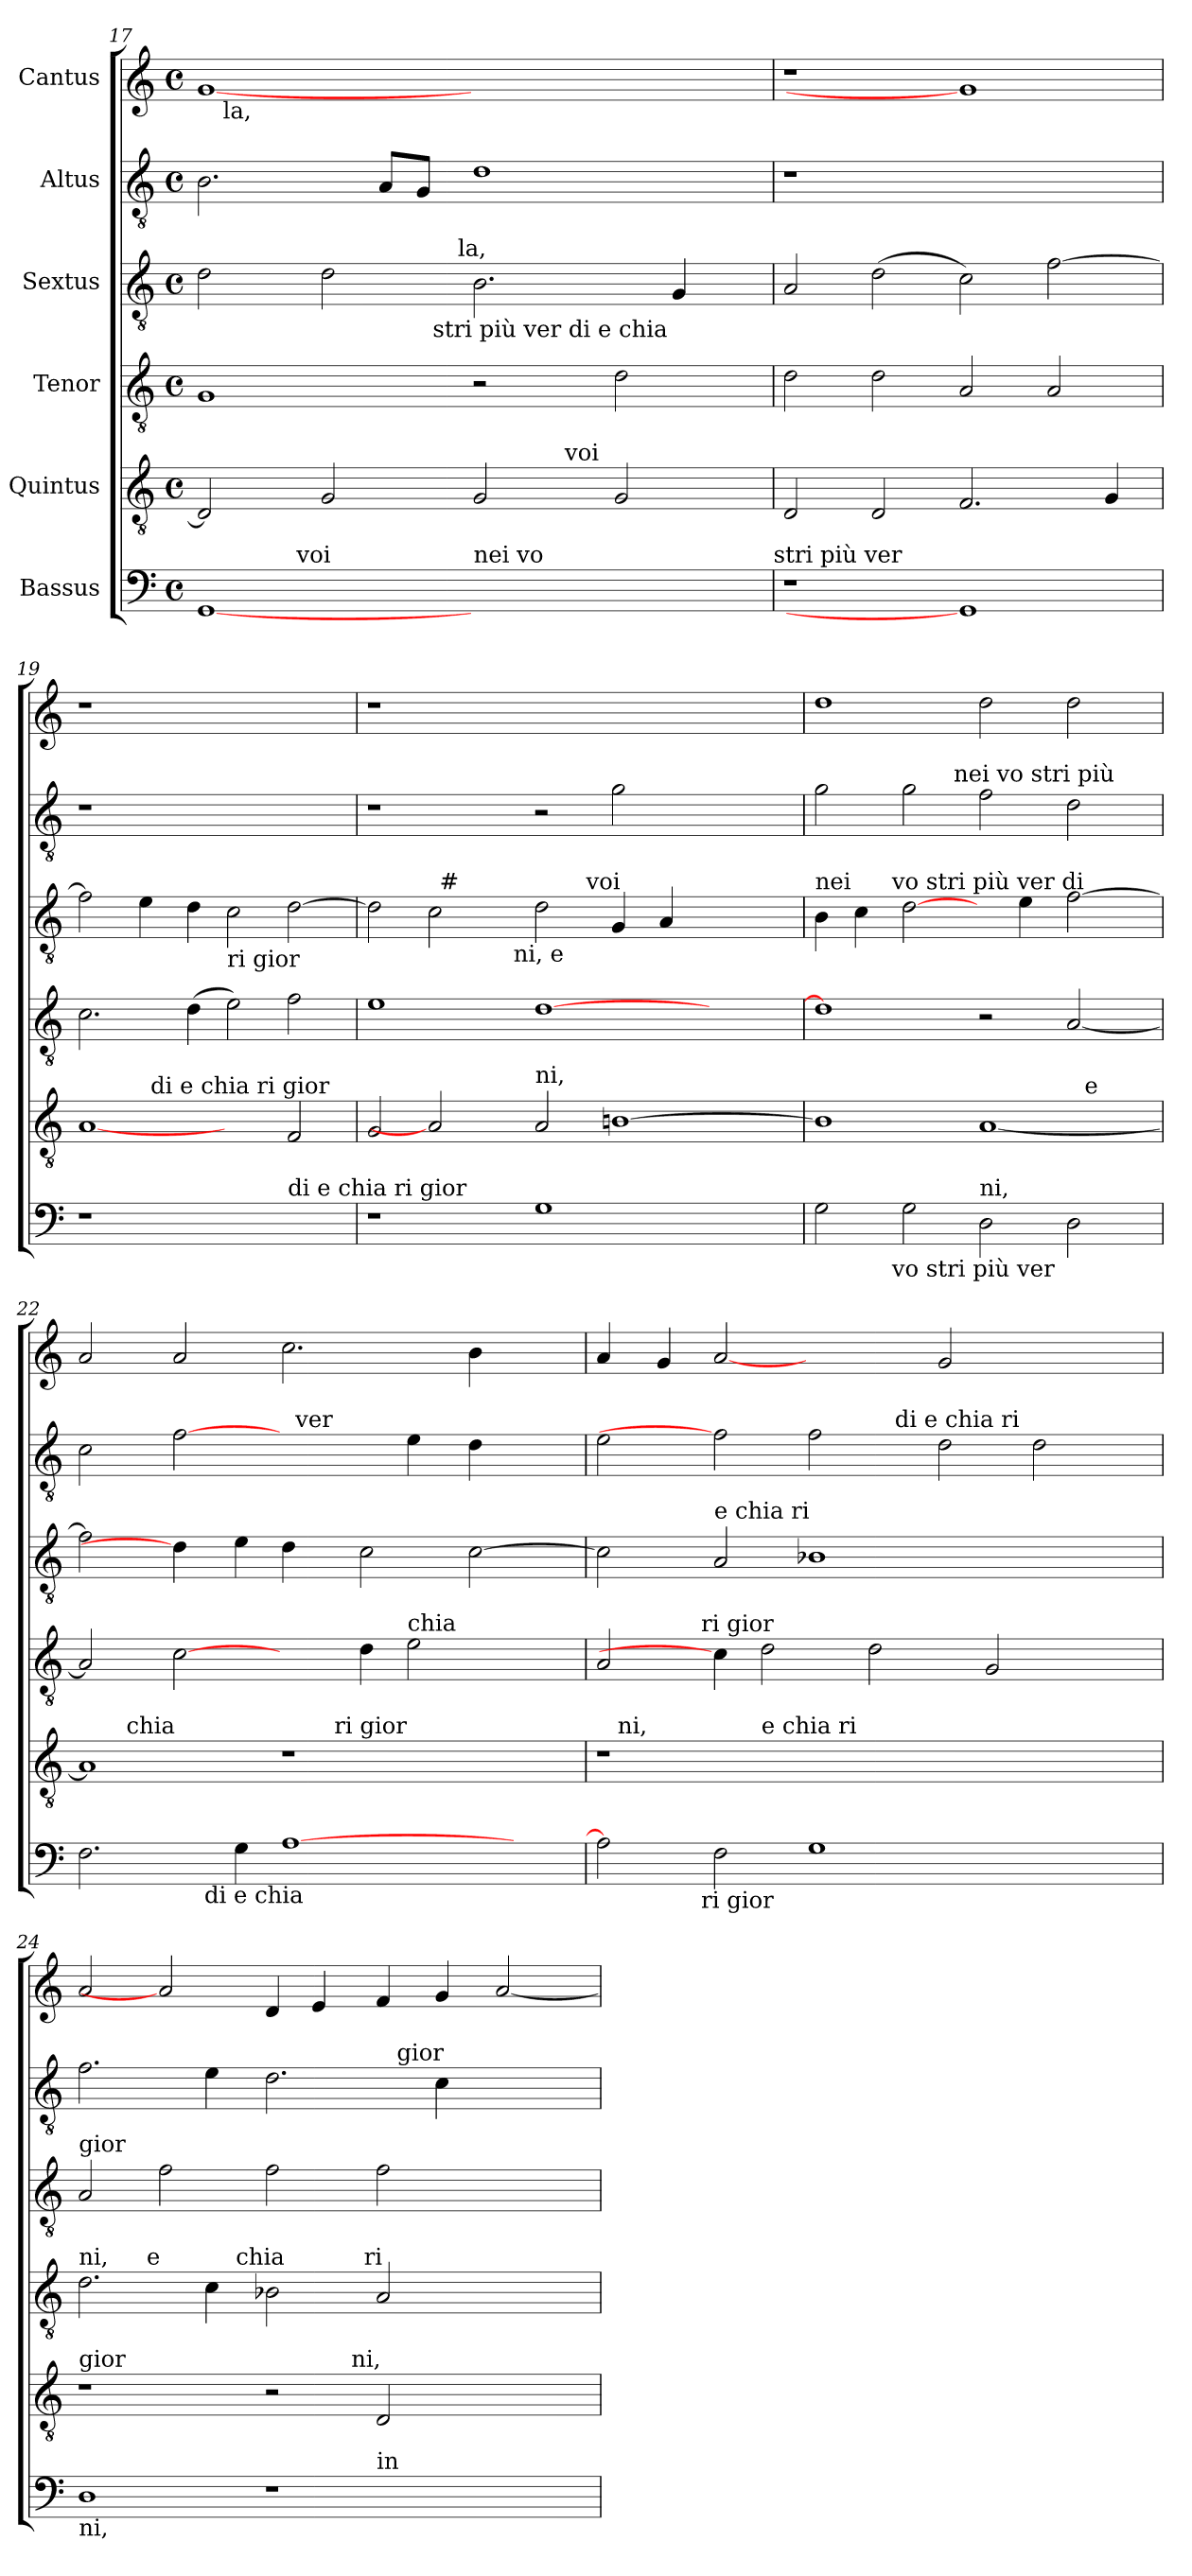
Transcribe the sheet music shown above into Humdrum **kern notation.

**kern	**kern	**kern	**kern	**kern	**kern
*part6	*part5	*part4	*part3	*part2	*part1
*staff6	*staff5	*staff4	*staff3	*staff2	*staff1
*I"Bassus	*I"Quintus	*I"Tenor	*I"Sextus	*I"Altus	*I"Cantus
*clefF4	*clefGv2	*clefGv2	*clefGv2	*clefGv2	*clefG2
*ITrd7c12	*	*	*	*	*
*k[]	*k[]	*k[]	*k[]	*k[]	*k[]
*C:	*C:	*C:	*C:	*C:	*C:
*M4/4	*M4/4	*M4/4	*M4/4	*M4/4	*M4/4
*met(c)	*met(c)	*met(c)	*met(c)	*met(c)	*met(c)
=17	=17	=17	=17	=17	=17
!	!LO:TX:a:t=la,	!	!	!	!
*^	*^	*	*^	*	*^
*	*	*	*	*	*	*^	*	*	*
[1GGG	4..ryy	2D/]	1ryy	1G	2d\	2ryy	2ryy	2.B\	[1g	16ryy
!	!	!	!	!	!	!	!	!	!	!LO:TX:b:t=la,
.	.	.	.	.	.	.	.	.	.	1ryy
!	!LO:TX:a:t=voi	!	!	!	!	!	!	!	!	!
.	1ryy	.	.	.	.	.	.	.	.	.
.	.	2G/	.	.	2d\	4ryy	4...ryy	.	.	.
.	.	.	.	.	.	8ryy	.	8A/L	.	.
.	.	.	.	.	.	32ryy	.	8G/J	.	.
!	!	!	!	!	!	!LO:TX:b:t=stri più ver di e chia	!	!	!	!
.	.	.	.	.	.	1ryy	.	.	.	.
!	!	!	!	!	!	!	!LO:TX:a:t=la,	!	!	!
.	.	.	.	.	.	.	1ryy	.	.	.
!LO:TX:a:t=nei vo	!	!	!	!	!	!	!	!	!	!
1ryy	.	2G/	4.ryy	2r	2.B\	.	.	1d	1ryy	.
.	.	.	.	.	.	.	.	.	.	2...ryy
!	!	!	!LO:TX:a:t=voi	!	!	!	!	!	!	!
.	.	.	2ryy	.	.	.	.	.	.	.
.	2ryy	.	.	.	.	.	.	.	.	.
.	.	2G/	.	2d\	.	.	.	.	.	.
.	.	.	.	.	4G/	.	.	.	.	.
.	.	.	8ryy	.	.	.	.	.	.	.
.	.	.	.	.	.	16.ryy	.	.	.	.
.	16ryy	.	.	.	.	.	.	.	.	.
.	.	.	.	.	.	.	32ryy	.	.	.
!LO:TX:a:t=stri più ver	!	!	!	!	!	!	!	!	!	!
=18	=18	=18	=18	=18	=18	=18	=18	=18	=18	=18
!	!	!LO:TX:a:t=nei vo stri più	!	!	!	!	!	!	!	!
*v	*v	*	*	*	*v	*v	*v	*	*v	*v
*	*v	*v	*	*	*	*
1r	2D/	2d\	2A/	1r	1r
.	2D/	2d\	(<2d\	.	.
1GGG]	2.F/	2A/	2c\)	1ryy	1g]
.	.	2A/	[>2f\	.	.
.	4G/	.	.	.	.
=19	=19	=19	=19	=19	=19
!	!LO:TX:a:t=ver	!	!	!	!
*	*^	*	*	*	*
1r	[1A	2ryy	2.c\	2f\]	1r	1r
.	.	32ryy	.	4e\	.	.
!	!	!LO:TX:a:t=di e chia ri gior	!	!	!	!
.	.	1ryy	.	.	.	.
.	.	.	(<4d\	4d\	.	.
!	!	!	!	!LO:TX:b:t=ri gior	!	!
2ryy	2ryy	.	2e\)	2c\	1ryy	1ryy
!LO:TX:a:t=di e chia ri gior	!	!	!	!	!	!
2ryy	2F/	.	2f\	[>2d\	.	.
.	.	4...ryy	.	.	.	.
*	*v	*v	*	*	*	*
=20	=20	=20	=20	=20	=20
*	*	*	*^	*	*
*	*	*	*	*^	*	*
*	*	*	*	*	*^	*	*
1r	2G/	1e	2d\]	2ryy	2ryy	1ryy	1r	1r
.	2A]	.	2c\	32ryy	4ryy	.	.	.
!	!	!	!	!LO:TX:a:t=#	!	!	!	!
.	.	.	.	1ryy	.	.	.	.
.	.	.	.	.	8ryy	.	.	.
.	.	.	.	.	32ryy	.	.	.
!	!	!	!	!	!LO:TX:b:t=ni, e	!	!	!
.	.	.	.	.	1ryy	.	.	.
!	!LO:TX:a:t=ni,	!	!	!	!	!	!	!
1GG	2A/	[>1d	2d\	.	.	4.ryy	2r	1.ryy
!	!	!	!	!	!	!LO:TX:a:t=voi	!	!
.	.	.	.	.	.	1ryy	.	.
.	[>1Bn	.	4G/	.	.	.	2g\	.
.	.	.	.	2ryy	.	.	.	.
.	.	.	4A/	.	.	.	.	.
.	.	.	.	.	2ryy	.	.	.
2ryy	.	2ryy	2ryy	.	.	.	2ryy	.
.	.	.	.	4...ryy	.	.	.	.
.	.	.	.	.	.	8ryy	.	.
.	.	.	.	.	16.ryy	.	.	.
!!LO:PB:g=z
=21	=21	=21	=21	=21	=21	=21	=21	=21
!	!	!	!	!	!	!	!LO:TX:a:t=voi	!
!	!	!	!LO:TX:a:t=nei	!	!	!	!	!
!LO:TX:b:t=nei	!	!	!	!	!	!	!	!
*^	*^	*	*	*v	*v	*v	*^	*
2GG\	4...ryy	1B]	1ryy	1d]	4B\	4...ryy	2g\	2..ryy	1dd
.	.	.	.	.	4c\	.	.	.	.
!	!	!	!	!	!	!LO:TX:a:t=vo stri più ver di	!	!	!
!	!LO:TX:b:t=vo stri più ver	!	!	!	!	!	!	!	!
.	1ryy	.	.	.	.	1ryy	.	.	.
2GG\	.	.	.	.	[2d\	.	2g\	.	.
!	!	!	!	!	!	!	!	!LO:TX:a:t=nei vo stri più	!
.	.	.	.	.	.	.	.	1ryy	.
!LO:TX:a:t=ni,	!	!	!	!	!	!	!	!	!
2DD\	.	[<1A	2ryy	2r	4ryy	.	2f\	.	2dd\
.	.	.	.	.	4e\	.	.	.	.
.	2ryy	.	.	.	.	2ryy	.	.	.
2DD\	.	.	16ryy	[<2A/	[>2f\	.	2d\	.	2dd\
!	!	!	!LO:TX:a:t=e	!	!	!	!	!	!
.	.	.	4..ryy	.	.	.	.	.	.
.	.	.	.	.	.	.	.	8ryy	.
.	32ryy	.	.	.	.	32ryy	.	.	.
*	*	*	*	*	*v	*v	*	*	*
*	*	*	*	*	*	*v	*v	*
=22	=22	=22	=22	=22	=22	=22	=22
*	*	*	*^	*	*	*	*
2.FF\	2ryy	1A]	4ryy	1ryy	2A/]	2f\]	2c\	2a/
!	!	!	!LO:TX:a:t=chia	!	!	!	!	!
.	.	.	0ryy	.	.	.	.	.
.	8ryy	.	.	.	[2c\	4d\]	[2f	2a/
!	!LO:TX:b:t=di e chia	!	!	!	!	!	!	!
.	1ryy	.	.	.	.	.	.	.
4GG\	.	.	.	.	.	4e\	.	.
[>1AA	.	1r	.	8ryy	4ryy	4d\	32ryy	2.cc\
!	!	!	!	!	!	!	!LO:TX:a:t=ver	!
.	.	.	.	.	.	.	4...ryy	.
.	.	.	.	32ryy	.	.	.	.
!	!	!	!	!LO:TX:a:t=ri gior	!	!	!	!
.	.	.	.	1ryy	.	.	.	.
.	.	.	.	.	4d\	2c\	.	.
!	!	!	!	!	!LO:TX:a:t=chia	!	!	!
.	.	.	.	.	2e\	.	4e\	.
.	2ryy	.	.	.	.	.	.	.
.	.	.	.	.	.	[>2c\	4d\	4b\
4ryy	.	4ryy	.	.	4ryy	.	4ryy	4ryy
.	8ryy	.	.	.	.	.	.	.
.	.	.	.	16.ryy	.	.	.	.
=23	=23	=23	=23	=23	=23	=23	=23	=23
*	*	*	*	*	*^	*	*^	*
2AA\]	4...ryy	1r	16ryy	2.ryy	2A/	4...ryy	2c\]	2e\	1ryy	4a/
!	!	!	!LO:TX:a:t=ni,	!	!	!	!	!	!	!
.	.	.	1ryy	.	.	.	.	.	.	.
.	.	.	.	.	.	.	.	.	.	4g/
!	!	!	!	!	!	!LO:TX:a:t=ri gior	!	!	!	!
!	!LO:TX:b:t=ri gior	!	!	!	!	!	!	!	!	!
.	1ryy	.	.	.	.	1ryy	.	.	.	.
!	!	!	!	!	!	!	!LO:TX:a:t=e chia ri	!	!	!
2FF\	.	.	.	.	4c\]	.	2A/	2f]	.	[2a
!	!	!	!	!LO:TX:a:t=e chia ri	!	!	!	!	!	!
.	.	.	.	1..ryy	2d\	.	.	.	.	.
1GG	.	1.ryy	.	.	.	.	1B-X	2f\	4ryy	2ryy
.	.	.	1ryy	.	.	.	.	.	.	.
.	.	.	.	.	2d\	.	.	.	16.ryy	.
!	!	!	!	!	!	!	!	!	!LO:TX:a:t=di e chia ri	!
.	.	.	.	.	.	.	.	.	1ryy	.
.	1ryy	.	.	.	.	1ryy	.	.	.	.
.	.	.	.	.	.	.	.	2d\	.	2g/
.	.	.	.	.	2G/	.	.	.	.	.
2ryy	.	.	.	.	.	.	2ryy	2d\	.	2ryy
.	.	.	4..ryy	.	.	.	.	.	.	.
.	.	.	.	.	4ryy	.	.	.	.	.
.	.	.	.	.	.	.	.	.	8ryy	.
.	32ryy	.	.	.	.	32ryy	.	.	32ryy	.
=24	=24	=24	=24	=24	=24	=24	=24	=24	=24	=24
!	!	!	!	!	!	!	!LO:TX:a:t=gior	!	!	!
!	!	!	!	!	!LO:TX:a:t=ni,	!	!	!	!	!
!	!	!LO:TX:a:t=gior	!	!	!	!	!	!	!	!
!LO:TX:b:t=ni,	!	!	!	!	!	!	!	!	!	!
*	*	*	*v	*v	*	*^	*	*	*	*
1DD	1.ryy	1r	1ryy	2.d\	4...ryy	2..ryy	2A/	2.f\	1ryy	2a/
!	!	!	!	!	!LO:TX:a:t=e	!	!	!	!	!
.	.	.	.	.	1ryy	.	.	.	.	.
.	.	.	.	.	.	.	2f\	.	.	2a]
.	.	.	.	4c\	.	.	.	4e\	.	.
!	!	!	!	!	!	!LO:TX:a:t=chia	!	!	!	!
.	.	.	.	.	.	1ryy	.	.	.	.
1r	.	2r	4..ryy	2B-X\	.	.	2f\	2.d\	2ryy	4d/
.	.	.	.	.	.	.	.	.	.	4e/
!	!	!	!LO:TX:a:t=ni,	!	!	!	!	!	!	!
.	.	.	1ryy	.	.	.	.	.	.	.
!	!	!	!	!	!LO:TX:a:t=ri	!	!	!	!	!
.	.	.	.	.	1ryy	.	.	.	.	.
!	!LO:TX:a:t=in	!	!	!	!	!	!	!	!	!
.	1ryy	2D/	.	2A/	.	.	2f\	.	16ryy	4f/
!	!	!	!	!	!	!	!	!	!LO:TX:a:t=gior	!
.	.	.	.	.	.	.	.	.	2...ryy	.
.	.	.	.	.	.	.	.	4c\	.	4g/
.	.	.	.	.	.	2ryy	.	.	.	.
2ryy	.	2ryy	.	2ryy	.	.	2ryy	2ryy	.	[<2a/
.	.	.	.	.	.	8ryy	.	.	.	.
.	.	.	16ryy	.	.	.	.	.	.	.
.	.	.	.	.	32ryy	.	.	.	.	.
*v	*v	*	*	*v	*v	*v	*	*v	*v	*
*	*v	*v	*	*	*	*
=	=	=	=	=	=
*-	*-	*-	*-	*-	*-
